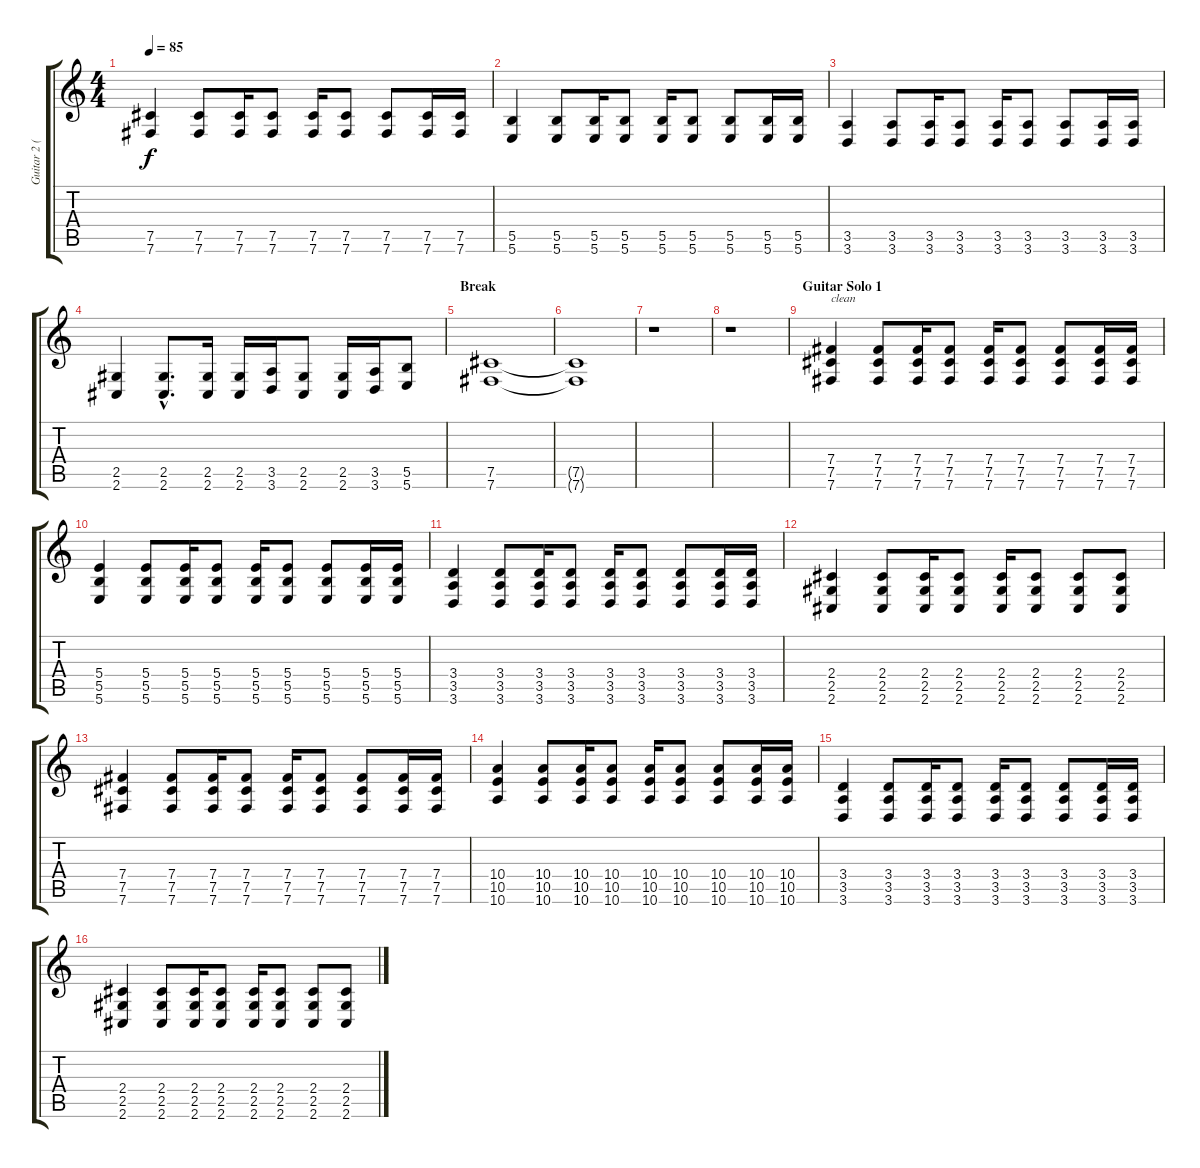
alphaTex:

\track ("Guitar 2 (P.Mueller)" "Guitar 2 (") {instrument distortionguitar}
\staff {score tabs}
\tuning (Db4 Ab3 E3 B2 Gb2 B1) {hide}
\ts (4 4)
\tempo 85
\clef g2
\ks c
(7.5 7.6).4{dy f} (7.5 7.6).8 (7.5 7.6).16 (7.5 7.6).8 (7.5 7.6).16 (7.5 7.6).8 (7.5 7.6).8 (7.5 7.6).16 (7.5 7.6).16 |
(5.5 5.6).4 (5.5 5.6).8 (5.5 5.6).16 (5.5 5.6).8 (5.5 5.6).16 (5.5 5.6).8 (5.5 5.6).8 (5.5 5.6).16 (5.5 5.6).16 |
(3.5 3.6).4{balance 8} (3.5 3.6).8 (3.5 3.6).16 (3.5 3.6).8 (3.5 3.6).16 (3.5 3.6).8 (3.5 3.6).8 (3.5 3.6).16 (3.5 3.6).16 |
(2.5 2.6).4 (2.5{hac} 2.6{hac}).8{d} (2.5 2.6).16 (2.5 2.6).16 (3.5 3.6).16 (2.5 2.6).8 (2.5 2.6).16 (3.5 3.6).16{balance 0} (5.5 5.6).8 |
\section ("" "Break")
(7.5 7.6).1{volume 0} |
(7.5{t} 7.6{t}).1 |
r.1 |
r.1 |
\section ("" "Guitar Solo 1")
(7.4 7.5 7.6).4{txt "clean" volume 14 balance 8 instrument acousticguitarnylon} (7.4 7.5 7.6).8 (7.4 7.5 7.6).16 (7.4 7.5 7.6).8 (7.4 7.5 7.6).16 (7.4 7.5 7.6).8 (7.4 7.5 7.6).8 (7.4 7.5 7.6).16 (7.4 7.5 7.6).16 |
(5.4 5.5 5.6).4 (5.4 5.5 5.6).8 (5.4 5.5 5.6).16 (5.4 5.5 5.6).8 (5.4 5.5 5.6).16 (5.4 5.5 5.6).8 (5.4 5.5 5.6).8 (5.4 5.5 5.6).16 (5.4 5.5 5.6).16 |
(3.4 3.5 3.6).4 (3.4 3.5 3.6).8 (3.4 3.5 3.6).16 (3.4 3.5 3.6).8 (3.4 3.5 3.6).16 (3.4 3.5 3.6).8 (3.4 3.5 3.6).8 (3.4 3.5 3.6).16 (3.4 3.5 3.6).16 |
(2.4 2.5 2.6).4 (2.4 2.5 2.6).8 (2.4 2.5 2.6).16 (2.4 2.5 2.6).8 (2.4 2.5 2.6).16 (2.4 2.5 2.6).8 (2.4 2.5 2.6).8 (2.4 2.5 2.6).8 |
(7.4 7.5 7.6).4{volume 16 balance 8 instrument acousticguitarnylon} (7.4 7.5 7.6).8 (7.4 7.5 7.6).16 (7.4 7.5 7.6).8 (7.4 7.5 7.6).16 (7.4 7.5 7.6).8 (7.4 7.5 7.6).8 (7.4 7.5 7.6).16 (7.4 7.5 7.6).16 |
(10.4 10.5 10.6).4 (10.4 10.5 10.6).8 (10.4 10.5 10.6).16 (10.4 10.5 10.6).8 (10.4 10.5 10.6).16 (10.4 10.5 10.6).8 (10.4 10.5 10.6).8 (10.4 10.5 10.6).16 (10.4 10.5 10.6).16 |
(3.4 3.5 3.6).4 (3.4 3.5 3.6).8 (3.4 3.5 3.6).16 (3.4 3.5 3.6).8 (3.4 3.5 3.6).16 (3.4 3.5 3.6).8 (3.4 3.5 3.6).8 (3.4 3.5 3.6).16 (3.4 3.5 3.6).16 |
(2.4 2.5 2.6).4 (2.4 2.5 2.6).8 (2.4 2.5 2.6).16 (2.4 2.5 2.6).8 (2.4 2.5 2.6).16 (2.4 2.5 2.6).8 (2.4 2.5 2.6).8 (2.4 2.5 2.6).8
